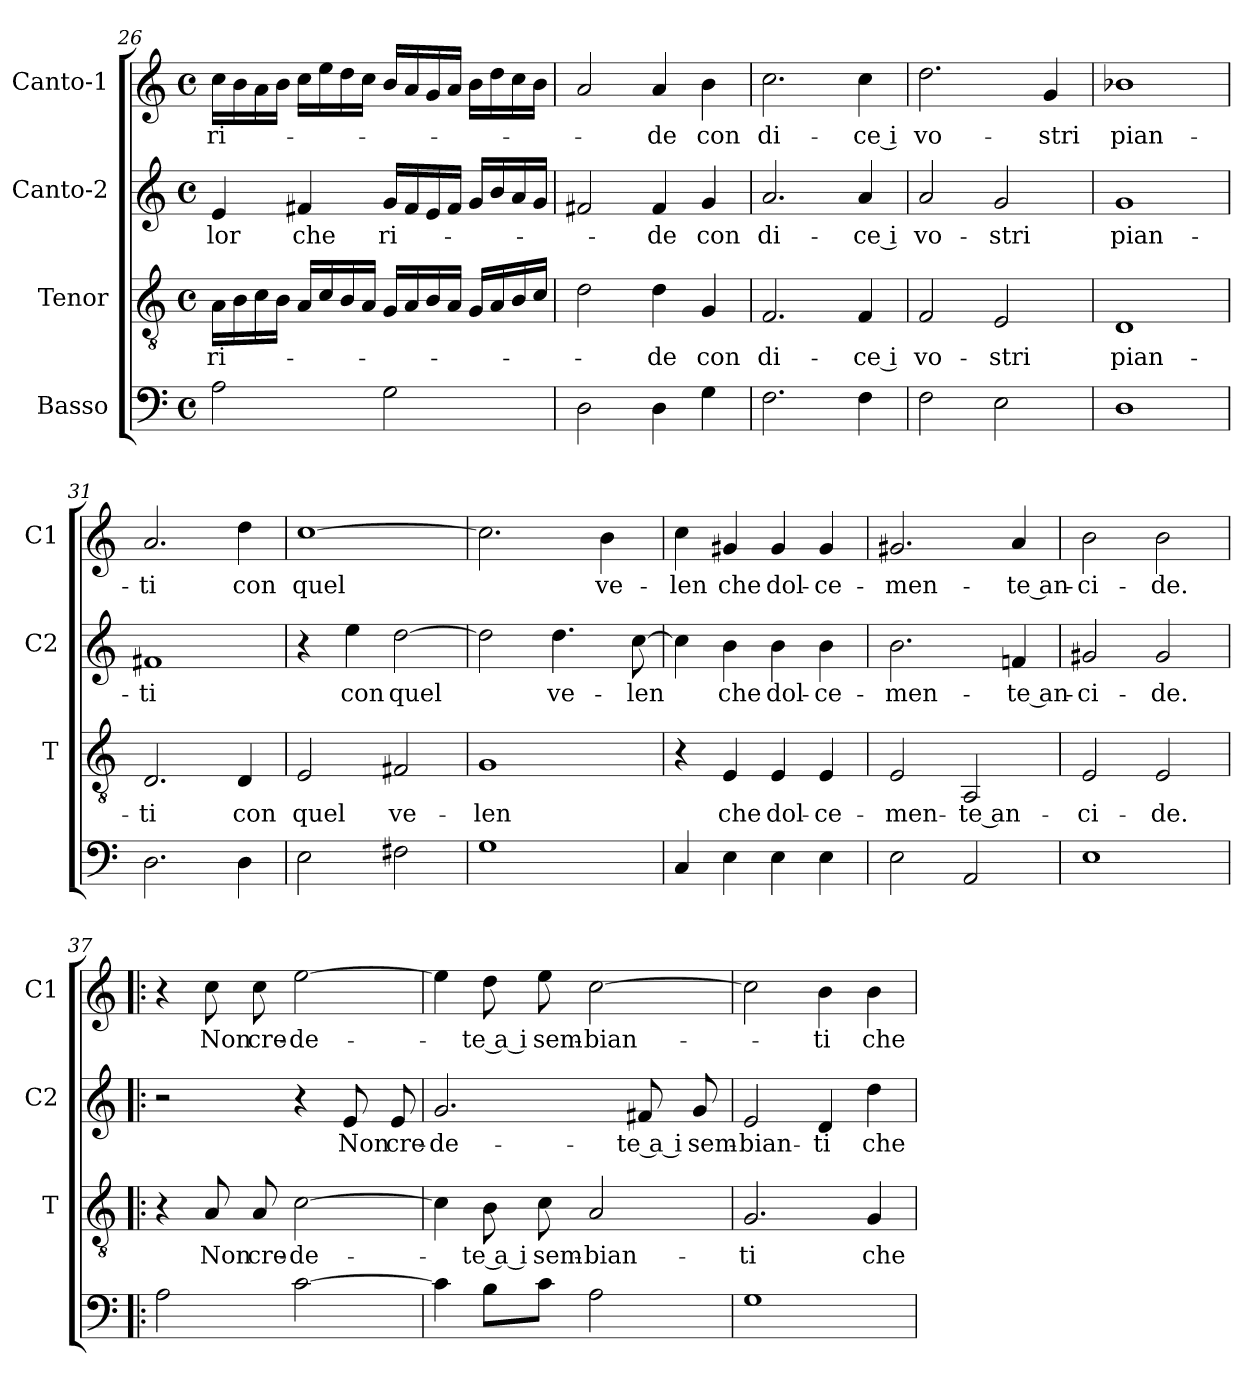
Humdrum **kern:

**kern	**kern	**text	**kern	**text	**kern	**text
*part4	*part3	*part3	*part2	*part2	*part1	*part1
*staff4	*staff3	*staff3	*staff2	*staff2	*staff1	*staff1
*I"Basso	*I"Tenor	*	*I"Canto-2	*	*I"Canto-1	*
*	*I'T	*	*I'C2	*	*I'C1	*
*clefF4	*clefGv2	*	*clefG2	*	*clefG2	*
*k[]	*k[]	*	*k[]	*	*k[]	*
*C:	*C:	*	*C:	*	*C:	*
*M4/4	*M4/4	*	*M4/4	*	*M4/4	*
*met(c)	*met(c)	*	*met(c)	*	*met(c)	*
=26	=26	=26	=26	=26	=26	=26
!	!	!LO:LY:b	!	!LO:LY:b	!	!LO:LY:b
2A\	16A\LL	ri-	4e/	-lor	16cc\LL	ri-
.	16B\	.	.	.	16b\	.
.	16c\	.	.	.	16a\	.
.	16B\JJ	.	.	.	16b\JJ	.
!	!	!	!	!LO:LY:b	!	!
.	16A/LL	.	4f#X/	che	16cc\LL	.
.	16c/	.	.	.	16ee\	.
.	16B/	.	.	.	16dd\	.
.	16A/JJ	.	.	.	16cc\JJ	.
!	!	!	!	!LO:LY:b	!	!
2G\	16G/LL	.	16g/LL	ri-	16b/LL	.
.	16A/	.	16f#/	.	16a/	.
.	16B/	.	16e/	.	16g/	.
.	16A/JJ	.	16f#/JJ	.	16a/JJ	.
.	16G/LL	.	16g/LL	.	16b\LL	.
.	16A/	.	16b/	.	16dd\	.
.	16B/	.	16a/	.	16cc\	.
.	16c/JJ	.	16g/JJ	.	16b\JJ	.
!!LO:LB:g=z
=27	=27	=27	=27	=27	=27	=27
2D\	2d\	.	2f#X/	.	2a/	.
!	!	!LO:LY:b	!	!LO:LY:b	!	!LO:LY:b
4D\	4d\	-de	4f#/	-de	4a/	-de
!	!	!LO:LY:b	!	!LO:LY:b	!	!LO:LY:b
4G\	4G/	con	4g/	con	4b\	con
=28	=28	=28	=28	=28	=28	=28
!	!	!LO:LY:b	!	!LO:LY:b	!	!LO:LY:b
2.F\	2.F/	di-	2.a/	di-	2.cc\	di-
!	!	!LO:LY:b	!	!LO:LY:b	!	!LO:LY:b
4F\	4F/	-ce i	4a/	-ce i	4cc\	-ce i
=29	=29	=29	=29	=29	=29	=29
!	!	!LO:LY:b	!	!LO:LY:b	!	!LO:LY:b
2F\	2F/	vo-	2a/	vo-	2.dd\	vo-
!	!	!LO:LY:b	!	!LO:LY:b	!	!
2E\	2E/	-stri	2g/	-stri	.	.
!	!	!	!	!	!	!LO:LY:b
.	.	.	.	.	4g/	-stri
=30	=30	=30	=30	=30	=30	=30
!	!	!LO:LY:b	!	!LO:LY:b	!	!LO:LY:b
1D	1D	pian-	1g	pian-	1b-X	pian-
=31	=31	=31	=31	=31	=31	=31
!	!	!LO:LY:b	!	!LO:LY:b	!	!LO:LY:b
2.D\	2.D/	-ti	1f#X	-ti	2.a/	-ti
!	!	!LO:LY:b	!	!	!	!LO:LY:b
4D\	4D/	con	.	.	4dd\	con
!!LO:LB:g=z
=32	=32	=32	=32	=32	=32	=32
!	!	!LO:LY:b	!	!	!	!LO:LY:b
2E\	2E/	quel	4r	.	[1cc	quel
!	!	!	!	!LO:LY:b	!	!
.	.	.	4ee\	con	.	.
!	!	!LO:LY:b	!	!LO:LY:b	!	!
2F#X\	2F#X/	ve-	[2dd\	quel	.	.
=33	=33	=33	=33	=33	=33	=33
!	!	!LO:LY:b	!	!	!	!
1G	1G	-len	2dd\]	.	2.cc\]	.
!	!	!	!	!LO:LY:b	!	!
.	.	.	4.dd\	ve-	.	.
!	!	!	!	!	!	!LO:LY:b
.	.	.	.	.	4b\	ve-
!	!	!	!	!LO:LY:b	!	!
.	.	.	[8cc\	-len	.	.
=34	=34	=34	=34	=34	=34	=34
!	!	!	!	!	!	!LO:LY:b
4C/	4r	.	4cc\]	.	4cc\	-len
!	!	!LO:LY:b	!	!LO:LY:b	!	!LO:LY:b
4E\	4E/	che	4b\	che	4g#X/	che
!	!	!LO:LY:b	!	!LO:LY:b	!	!LO:LY:b
4E\	4E/	dol-	4b\	dol-	4g#/	dol-
!	!	!LO:LY:b	!	!LO:LY:b	!	!LO:LY:b
4E\	4E/	-ce-	4b\	-ce-	4g#/	-ce-
=35	=35	=35	=35	=35	=35	=35
!	!	!LO:LY:b	!	!LO:LY:b	!	!LO:LY:b
2E\	2E/	-men-	2.b\	-men-	2.g#X/	-men-
!	!	!LO:LY:b	!	!	!	!
2AA/	2AA/	-te an-	.	.	.	.
!	!	!	!	!LO:LY:b	!	!LO:LY:b
.	.	.	4fni/	-te an-	4a/	-te an-
=36	=36	=36	=36	=36	=36	=36
!	!	!LO:LY:b	!	!LO:LY:b	!	!LO:LY:b
1E	2E/	-ci-	2g#X/	-ci-	2b\	-ci-
!	!	!LO:LY:b	!	!LO:LY:b	!	!LO:LY:b
.	2E/	-de.	2g#/	-de.	2b\	-de.
!!LO:PB:g=z
=37!|:	=37!|:	=37!|:	=37!|:	=37!|:	=37!|:	=37!|:
2A\	4r	.	2r	.	4r	.
!	!	!LO:LY:b	!	!	!	!LO:LY:b
.	8A/	Non	.	.	8cc\	Non
!	!	!LO:LY:b	!	!	!	!LO:LY:b
.	8A/	cre-	.	.	8cc\	cre-
!	!	!LO:LY:b	!	!	!	!LO:LY:b
[2c\	[2c\	-de-	4r	.	[2ee\	-de-
!	!	!	!	!LO:LY:b	!	!
.	.	.	8e/	Non	.	.
!	!	!	!	!LO:LY:b	!	!
.	.	.	8e/	cre-	.	.
=38	=38	=38	=38	=38	=38	=38
!	!	!	!	!LO:LY:b	!	!
4c\]	4c\]	.	2.g/	-de-	4ee\]	.
!	!	!LO:LY:b	!	!	!	!LO:LY:b
8B\L	8B\	-te a i	.	.	8dd\	-te a i
!	!	!LO:LY:b	!	!	!	!LO:LY:b
8c\J	8c\	sem-	.	.	8ee\	sem-
!	!	!LO:LY:b	!	!	!	!LO:LY:b
2A\	2A/	-bian-	.	.	[2cc\	-bian-
!	!	!	!	!LO:LY:b	!	!
.	.	.	8f#X/	-te a i	.	.
!	!	!	!	!LO:LY:b	!	!
.	.	.	8g/	sem-	.	.
=39	=39	=39	=39	=39	=39	=39
!	!	!LO:LY:b	!	!LO:LY:b	!	!
1G	2.G/	-ti	2e/	-bian-	2cc\]	.
!	!	!	!	!LO:LY:b	!	!LO:LY:b
.	.	.	4d/	-ti	4b\	-ti
!	!	!LO:LY:b	!	!LO:LY:b	!	!LO:LY:b
.	4G/	che	4dd\	che	4b\	che
=	=	=	=	=	=	=
*-	*-	*-	*-	*-	*-	*-
